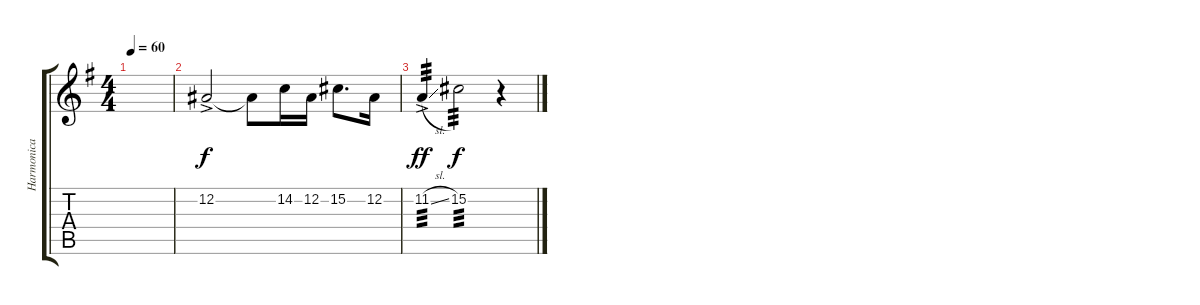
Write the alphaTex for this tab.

\track ("Harmonica" "Harmonica") {instrument harmonica}
\staff {score tabs}
\tuning (Eb4 Bb3 Gb3 Db3 Ab2 Eb2) {hide}
\ts (4 4)
\tempo 60
\clef g2
\ks g
|
12.2{ac}.2{volume 16} 12.2{t}.8{dy f} 14.2.16 12.2.16 15.2.8{d volume 0} 12.2.16 |
11.2{sl ac}.4{tp 3 dy ff} 15.2.2{tp 3 dy f} r.4
